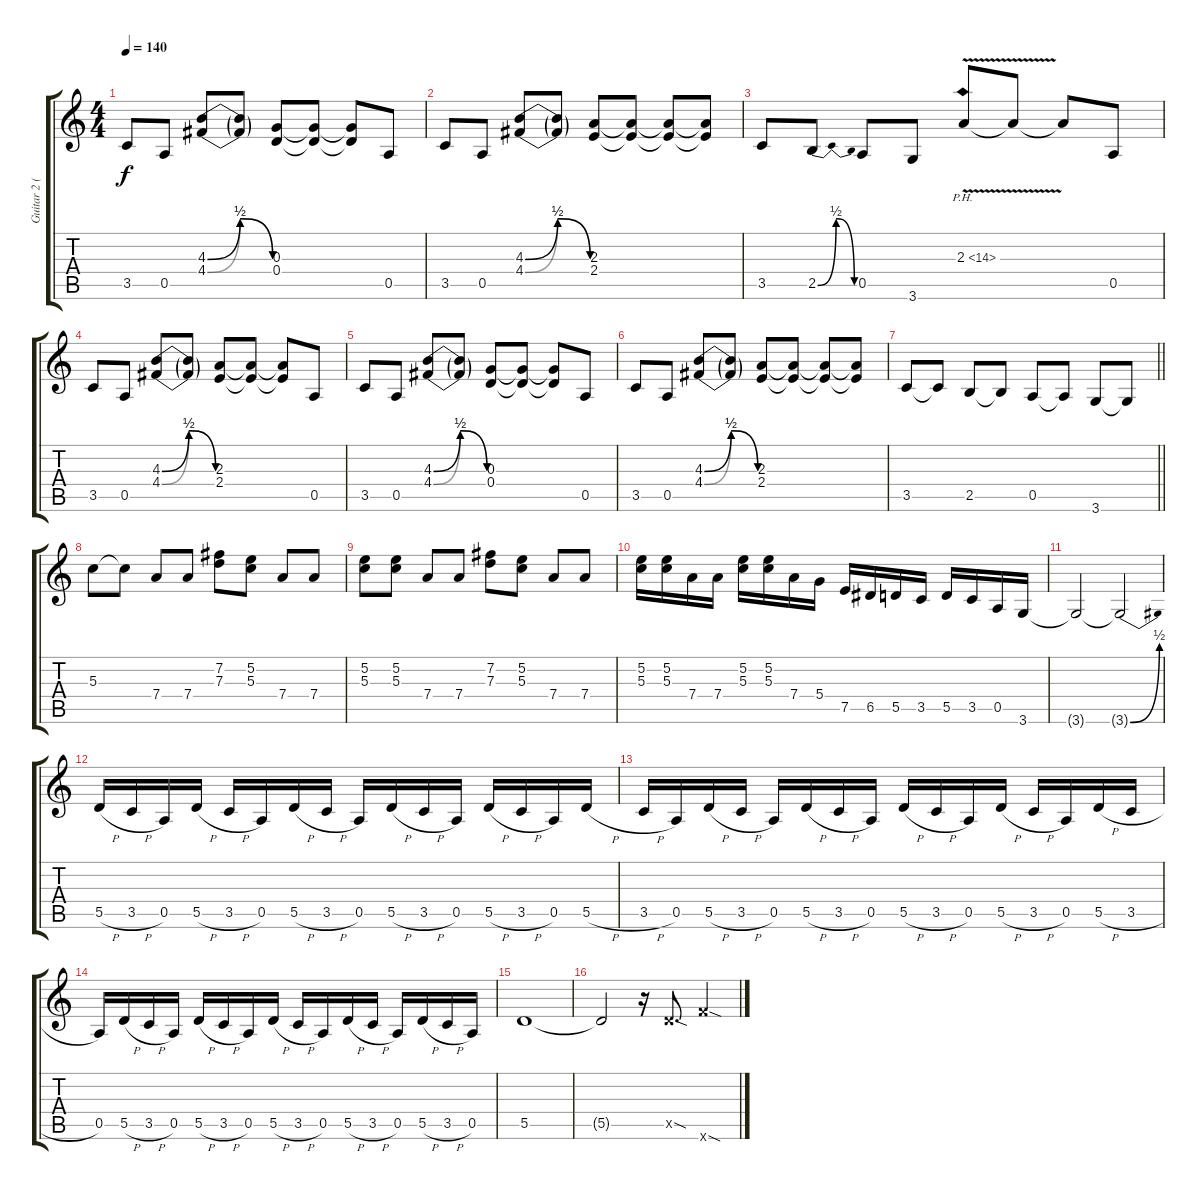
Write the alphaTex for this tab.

\track ("Guitar 2 (Pete)" "Guitar 2 (") {instrument distortionguitar}
\staff {score tabs}
\tuning (E4 B3 G3 D3 A2 E2) {hide}
\ts (4 4)
\tempo 140
\clef g2
\ks aminor
3.5.8{dy f} 0.5.8 (4.3{be (bendrelease 0 0 10 2 10 2 60 0)} 4.4{be (bendrelease 0 0 10 2 10 2 60 0)}).8 (4.3{t} 4.4{t}).8 (0.3 0.4).8 (0.3{t} 0.4{t}).8 (0.3{t} 0.4{t}).8 0.5.8 |
3.5.8 0.5.8 (4.3{be (bendrelease 0 0 10 2 10 2 60 0)} 4.4{be (bendrelease 0 0 10 2 10 2 60 0)}).8 (4.3{t} 4.4{t}).8 (2.3 2.4).8 (2.3{t} 2.4{t}).8 (2.3{t} 2.4{t}).8 (2.3{t} 2.4{t}).8 |
3.5.8 2.5{be (bendrelease 0 0 15 2 15 2 60 0)}.8 0.5.8 3.6.8 2.3{ph 12 v}.8 2.3{t}.8 2.3{t}.8 0.5.8 |
3.5.8 0.5.8 (4.3{be (bendrelease 0 0 10 2 10 2 60 0)} 4.4{be (bendrelease 0 0 10 2 10 2 60 0)}).8 (4.3{t} 4.4{t}).8 (2.3 2.4).8 (2.3{t} 2.4{t}).8 (2.3{t} 2.4{t}).8 0.5.8 |
3.5.8 0.5.8 (4.3{be (bendrelease 0 0 10 2 10 2 60 0)} 4.4{be (bendrelease 0 0 10 2 10 2 60 0)}).8 (4.3{t} 4.4{t}).8 (0.3 0.4).8 (0.3{t} 0.4{t}).8 (0.3{t} 0.4{t}).8 0.5.8 |
3.5.8 0.5.8 (4.3{be (bendrelease 0 0 10 2 10 2 60 0)} 4.4{be (bendrelease 0 0 10 2 10 2 60 0)}).8 (4.3{t} 4.4{t}).8 (2.3 2.4).8 (2.3{t} 2.4{t}).8 (2.3{t} 2.4{t}).8 (2.3{t} 2.4{t}).8 |
\barLineRight lightlight
3.5.8 3.5{t}.8 2.5.8 2.5{t}.8 0.5.8 0.5{t}.8 3.6.8 3.6{t}.8 |
5.3.8 5.3{t}.8 7.4.8 7.4.8 (7.2 7.3).8 (5.2 5.3).8 7.4.8 7.4.8 |
(5.2 5.3).8 (5.2 5.3).8 7.4.8 7.4.8 (7.2 7.3).8 (5.2 5.3).8 7.4.8 7.4.8 |
(5.2 5.3).16 (5.2 5.3).16 7.4.16 7.4.16 (5.2 5.3).16 (5.2 5.3).16 7.4.16 5.4.16 7.5.16 6.5.16 5.5.16 3.5.16 5.5.16 3.5.16 0.5.16 3.6.16 |
3.6{t}.2 3.6{be (bend 0 0 60 2) t}.2 |
5.5{h}.16 3.5{h}.16 0.5.16 5.5{h}.16 3.5{h}.16 0.5.16 5.5{h}.16 3.5{h}.16 0.5.16 5.5{h}.16 3.5{h}.16 0.5.16 5.5{h}.16 3.5{h}.16 0.5.16 5.5{h}.16 |
3.5{h}.16 0.5.16 5.5{h}.16 3.5{h}.16 0.5.16 5.5{h}.16 3.5{h}.16 0.5.16 5.5{h}.16 3.5{h}.16 0.5.16 5.5{h}.16 3.5{h}.16 0.5.16 5.5{h}.16 3.5{h}.16 |
0.5.16 5.5{h}.16 3.5{h}.16 0.5.16 5.5{h}.16 3.5{h}.16 0.5.16 5.5{h}.16 3.5{h}.16 0.5.16 5.5{h}.16 3.5{h}.16 0.5.16 5.5{h}.16 3.5{h}.16 0.5.16 |
5.5.1 |
5.5{t}.2 r.16 5.5{sod x}.8{d} 13.6{sod x}.4
